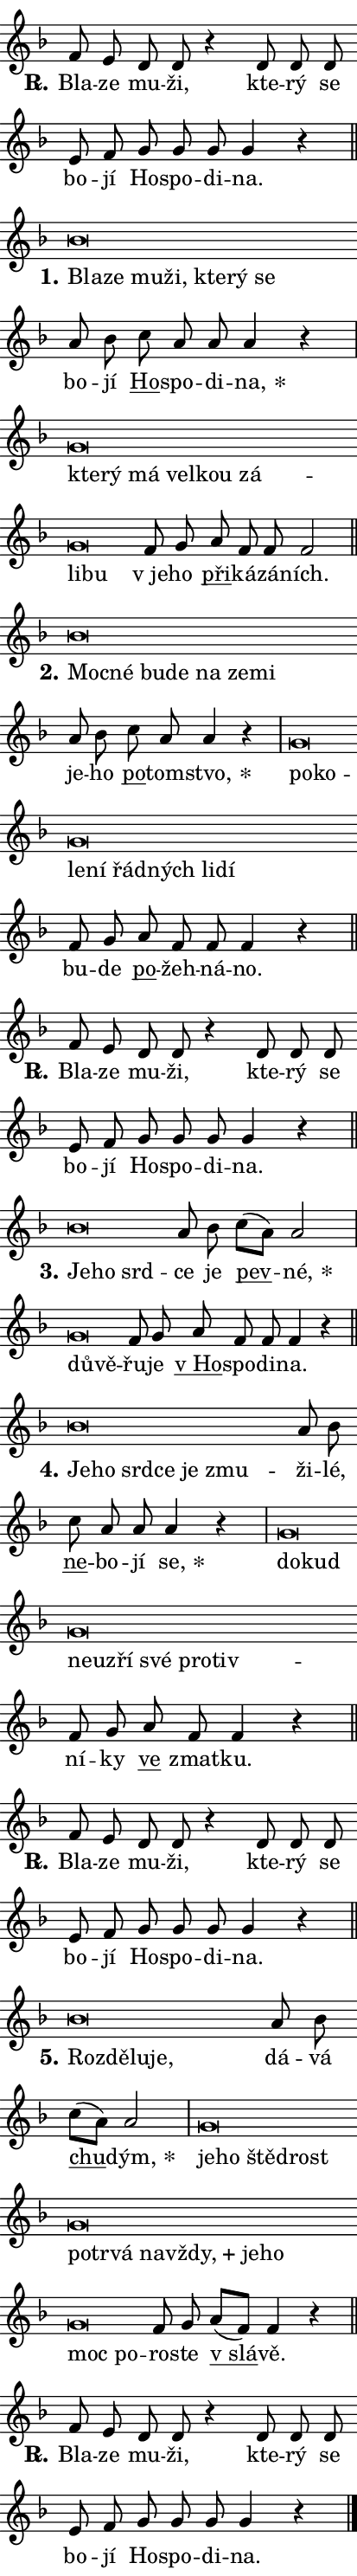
\version "2.22.1"
\header { tagline = "" }
\paper {
  indent = 0\cm
  top-margin = 0\cm
  right-margin = 0\cm
  bottom-margin = 0\cm
  left-margin = 0\cm
  paper-width = 7\cm
  page-breaking = #ly:one-page-breaking
  system-system-spacing.basic-distance = #11
  score-system-spacing.basic-distance = #11
  ragged-last = ##f
}


%% Author: Thomas Morley
%% https://lists.gnu.org/archive/html/lilypond-user/2020-05/msg00002.html
#(define (line-position grob)
"Returns position of @var[grob} in current system:
   @code{'start}, if at first time-step
   @code{'end}, if at last time-step
   @code{'middle} otherwise
"
  (let* ((col (ly:item-get-column grob))
         (ln (ly:grob-object col 'left-neighbor))
         (rn (ly:grob-object col 'right-neighbor))
         (col-to-check-left (if (ly:grob? ln) ln col))
         (col-to-check-right (if (ly:grob? rn) rn col))
         (break-dir-left
           (and
             (ly:grob-property col-to-check-left 'non-musical #f)
             (ly:item-break-dir col-to-check-left)))
         (break-dir-right
           (and
             (ly:grob-property col-to-check-right 'non-musical #f)
             (ly:item-break-dir col-to-check-right))))
        (cond ((eqv? 1 break-dir-left) 'start)
              ((eqv? -1 break-dir-right) 'end)
              (else 'middle))))

#(define (tranparent-at-line-position vctor)
  (lambda (grob)
  "Relying on @code{line-position} select the relevant enry from @var{vctor}.
Used to determine transparency,"
    (case (line-position grob)
      ((end) (not (vector-ref vctor 0)))
      ((middle) (not (vector-ref vctor 1)))
      ((start) (not (vector-ref vctor 2))))))

noteHeadBreakVisibility =
#(define-music-function (break-visibility)(vector?)
"Makes @code{NoteHead}s transparent relying on @var{break-visibility}"
#{
  \override NoteHead.transparent =
    #(tranparent-at-line-position break-visibility)
#})

#(define delete-ledgers-for-transparent-note-heads
  (lambda (grob)
    "Reads whether a @code{NoteHead} is transparent.
If so this @code{NoteHead} is removed from @code{'note-heads} from
@var{grob}, which is supposed to be @code{LedgerLineSpanner}.
As a result ledgers are not printed for this @code{NoteHead}"
    (let* ((nhds-array (ly:grob-object grob 'note-heads))
           (nhds-list
             (if (ly:grob-array? nhds-array)
                 (ly:grob-array->list nhds-array)
                 '()))
           ;; Relies on the transparent-property being done before
           ;; Staff.LedgerLineSpanner.after-line-breaking is executed.
           ;; This is fragile ...
           (to-keep
             (remove
               (lambda (nhd)
                 (ly:grob-property nhd 'transparent #f))
               nhds-list)))
      ;; TODO find a better method to iterate over grob-arrays, similiar
      ;; to filter/remove etc for lists
      ;; For now rebuilt from scratch
      (set! (ly:grob-object grob 'note-heads)  '())
      (for-each
        (lambda (nhd)
          (ly:pointer-group-interface::add-grob grob 'note-heads nhd))
        to-keep))))

hideNotes = {
  \noteHeadBreakVisibility #begin-of-line-visible
}
unHideNotes = {
  \noteHeadBreakVisibility #all-visible
}

% work-around for resetting accidentals
% https://lilypond.org/doc/v2.23/Documentation/notation/displaying-rhythms#unmetered-music
cadenzaMeasure = {
  \cadenzaOff
  \partial 1024 s1024
  \cadenzaOn
}

#(define-markup-command (accent layout props text) (markup?)
  "Underline accented syllable"
  (interpret-markup layout props
    #{\markup \override #'(offset . 4.3) \underline { #text }#}))

responsum = \markup \concat {
  "R" \hspace #-1.05 \path #0.1 #'((moveto 0 0.07) (lineto 0.9 0.8)) \hspace #0.05 "."
}

\layout {
    \context {
        \Staff
        \remove "Time_signature_engraver"
        \override LedgerLineSpanner.after-line-breaking = #delete-ledgers-for-transparent-note-heads
    }
    \context {
        \Voice {
            \override NoteHead.output-attributes = #'((class . "notehead"))
            \override Hairpin.height = #0.55
        }
    }
    \context {
        \Lyrics {
            \override StanzaNumber.output-attributes = #'((class . "stanzanumber"))
            \override LyricSpace.minimum-distance = #0.9
            \override LyricText.font-name = #"TeX Gyre Schola"
            \override LyricText.font-size = 1
            \override StanzaNumber.font-name = #"TeX Gyre Schola Bold"
            \override StanzaNumber.font-size = 1
        }
    }
}

% magnetic-lyrics.ily
%
%   written by
%     Jean Abou Samra <jean@abou-samra.fr>
%     Werner Lemberg <wl@gnu.org>
%
%   adapted by
%     Jiri Hon <jiri.hon@gmail.com>
%
% Version 2022-Apr-15

% https://www.mail-archive.com/lilypond-user@gnu.org/msg149350.html

#(define (Left_hyphen_pointer_engraver context)
   "Collect syllable-hyphen-syllable occurrences in lyrics and store
them in properties.  This engraver only looks to the left.  For
example, if the lyrics input is @code{foo -- bar}, it does the
following.

@itemize @bullet
@item
Set the @code{text} property of the @code{LyricHyphen} grob between
@q{foo} and @q{bar} to @code{foo}.

@item
Set the @code{left-hyphen} property of the @code{LyricText} grob with
text @q{foo} to the @code{LyricHyphen} grob between @q{foo} and
@q{bar}.
@end itemize

Use this auxiliary engraver in combination with the
@code{lyric-@/text::@/apply-@/magnetic-@/offset!} hook."
   (let ((hyphen #f)
         (text #f))
     (make-engraver
      (acknowledgers
       ((lyric-syllable-interface engraver grob source-engraver)
        (set! text grob)))
      (end-acknowledgers
       ((lyric-hyphen-interface engraver grob source-engraver)
        ;(when (not (grob::has-interface grob 'lyric-space-interface))
          (set! hyphen grob)));)
      ((stop-translation-timestep engraver)
       (when (and text hyphen)
         (ly:grob-set-object! text 'left-hyphen hyphen))
       (set! text #f)
       (set! hyphen #f)))))

#(define (lyric-text::apply-magnetic-offset! grob)
   "If the space between two syllables is less than the value in
property @code{LyricText@/.details@/.squash-threshold}, move the right
syllable to the left so that it gets concatenated with the left
syllable.

Use this function as a hook for
@code{LyricText@/.after-@/line-@/breaking} if the
@code{Left_@/hyphen_@/pointer_@/engraver} is active."
   (let ((hyphen (ly:grob-object grob 'left-hyphen #f)))
     (when hyphen
       (let ((left-text (ly:spanner-bound hyphen LEFT)))
         (when (grob::has-interface left-text 'lyric-syllable-interface)
           (let* ((common (ly:grob-common-refpoint grob left-text X))
                  (this-x-ext (ly:grob-extent grob common X))
                  (left-x-ext
                   (begin
                     ;; Trigger magnetism for left-text.
                     (ly:grob-property left-text 'after-line-breaking)
                     (ly:grob-extent left-text common X)))
                  ;; `delta` is the gap width between two syllables.
                  (delta (- (interval-start this-x-ext)
                            (interval-end left-x-ext)))
                  (details (ly:grob-property grob 'details))
                  (threshold (assoc-get 'squash-threshold details 0.2)))
             (when (< delta threshold)
               (let* (;; We have to manipulate the input text so that
                      ;; ligatures crossing syllable boundaries are not
                      ;; disabled.  For languages based on the Latin
                      ;; script this is essentially a beautification.
                      ;; However, for non-Western scripts it can be a
                      ;; necessity.
                      (lt (ly:grob-property left-text 'text))
                      (rt (ly:grob-property grob 'text))
                      (is-space (grob::has-interface hyphen 'lyric-space-interface))
                      (space (if is-space " " ""))
                      (space-markup (grob-interpret-markup grob " "))
                      (space-size (interval-length (ly:stencil-extent space-markup X)))
                      (extra-delta (if is-space space-size 0))
                      ;; Append new syllable.
                      (ltrt-space (if (and (string? lt) (string? rt))
                                (string-append lt space rt)
                                (make-concat-markup (list lt space rt))))
                      ;; Right-align `ltrt` to the right side.
                      (ltrt-space-markup (grob-interpret-markup
                               grob
                               (make-translate-markup
                                (cons (interval-length this-x-ext) 0)
                                (make-right-align-markup ltrt-space)))))
                 (begin
                   ;; Don't print `left-text`.
                   (ly:grob-set-property! left-text 'stencil #f)
                   ;; Set text and stencil (which holds all collected
                   ;; syllables so far) and shift it to the left.
                   (ly:grob-set-property! grob 'text ltrt-space)
                   (ly:grob-set-property! grob 'stencil ltrt-space-markup)
                   (ly:grob-translate-axis! grob (- (- delta extra-delta)) X))))))))))


#(define (lyric-hyphen::displace-bounds-first grob)
   ;; Make very sure this callback isn't triggered too early.
   (let ((left (ly:spanner-bound grob LEFT))
         (right (ly:spanner-bound grob RIGHT)))
     (ly:grob-property left 'after-line-breaking)
     (ly:grob-property right 'after-line-breaking)
     (ly:lyric-hyphen::print grob)))

squashThreshold = #0.4

\layout {
  \context {
    \Lyrics
    \consists #Left_hyphen_pointer_engraver
    \override LyricText.after-line-breaking =
      #lyric-text::apply-magnetic-offset!
    \override LyricHyphen.stencil = #lyric-hyphen::displace-bounds-first
    \override LyricText.details.squash-threshold = \squashThreshold
    \override LyricHyphen.minimum-distance = 0
    \override LyricHyphen.minimum-length = \squashThreshold
  }
}

squash = \override LyricText.details.squash-threshold = 9999
unSquash = \override LyricText.details.squash-threshold = \squashThreshold

left = \override LyricText.self-alignment-X = #LEFT
unLeft = \revert LyricText.self-alignment-X

starOffset = #(lambda (grob) 
                (let ((x_offset (ly:self-alignment-interface::aligned-on-x-parent grob)))
                  (if (= x_offset 0) 0 (+ x_offset 1.2))))

star = #(define-music-function (syllable)(string?)
"Append star separator at the end of a syllable"
#{
  \once \override LyricText.X-offset = #starOffset
  \lyricmode { \markup {
    #syllable
    \override #'((font-name . "TeX Gyre Schola Bold")) \hspace #0.2 \lower #0.65 \larger "*"
  } }
#})

starAccent = #(define-music-function (syllable)(string?)
"Append star separator at the end of a syllable and make accent"
#{
  \once \override LyricText.X-offset = #starOffset
  \lyricmode { \markup {
    \accent #syllable
    \override #'((font-name . "TeX Gyre Schola Bold")) \hspace #0.2 \lower #0.65 \larger "*"
  } }
#})

breath = #(define-music-function (syllable)(string?)
"Append breathing indicator at the end of a syllable"
#{
  \lyricmode { \markup { #syllable "+" } }
#})

optionalBreath = #(define-music-function (syllable)(string?)
"Append optional breathing indicator at the end of a syllable"
#{
  \lyricmode { \markup { #syllable "(+)" } }
#})


\score {
    <<
        \new Voice = "melody" { \cadenzaOn \key f \major \relative { f'8 e d d r4 \bar "" d8 d d \bar "" e f \bar "" g g g g4 r \cadenzaMeasure \bar "||" \break }
\relative { bes'\breve*1/16 \hideNotes \breve*1/16 \bar "" \breve*1/16 \bar "" \breve*1/16 \bar "" \breve*1/16 \bar "" \breve*1/16 \breve*1/16 \bar "" \unHideNotes a8 bes \bar "" c a a a4 r \cadenzaMeasure \bar "|" g\breve*1/16 \hideNotes \breve*1/16 \bar "" \breve*1/16 \bar "" \breve*1/16 \bar "" \breve*1/16 \bar "" \breve*1/16 \bar "" \breve*1/16 \breve*1/16 \bar "" \unHideNotes f8 g \bar "" a f f f2 \cadenzaMeasure \bar "||" \break }
\relative { bes'\breve*1/16 \hideNotes \breve*1/16 \bar "" \breve*1/16 \bar "" \breve*1/16 \bar "" \breve*1/16 \bar "" \breve*1/16 \breve*1/16 \bar "" \unHideNotes a8 bes \bar "" c a a4 r \cadenzaMeasure \bar "|" g\breve*1/16 \hideNotes \breve*1/16 \bar "" \breve*1/16 \bar "" \breve*1/16 \bar "" \breve*1/16 \bar "" \breve*1/16 \bar "" \breve*1/16 \breve*1/16 \bar "" \unHideNotes f8 g \bar "" a f f f4 r \cadenzaMeasure \bar "||" \break }
\relative { f'8 e d d r4 \bar "" d8 d d \bar "" e f \bar "" g g g g4 r \cadenzaMeasure \bar "||" \break }
\relative { bes'\breve*1/16 \hideNotes \breve*1/16 \breve*1/16 \bar "" \unHideNotes a8 bes \bar "" c[( a)] a2 \cadenzaMeasure \bar "|" g\breve*1/16 \hideNotes \breve*1/16 \bar "" \unHideNotes f8 g \bar "" a f f f4 r \cadenzaMeasure \bar "||" \break }
\relative { bes'\breve*1/16 \hideNotes \breve*1/16 \bar "" \breve*1/16 \bar "" \breve*1/16 \bar "" \breve*1/16 \breve*1/16 \bar "" \unHideNotes a8 bes \bar "" c a a a4 r \cadenzaMeasure \bar "|" g\breve*1/16 \hideNotes \breve*1/16 \bar "" \breve*1/16 \bar "" \breve*1/16 \bar "" \breve*1/16 \bar "" \breve*1/16 \bar "" \breve*1/16 \breve*1/16 \bar "" \unHideNotes f8 g \bar "" a f f4 r \cadenzaMeasure \bar "||" \break }
\relative { f'8 e d d r4 \bar "" d8 d d \bar "" e f \bar "" g g g g4 r \cadenzaMeasure \bar "||" \break }
\relative { bes'\breve*1/16 \hideNotes \breve*1/16 \bar "" \breve*1/16 \breve*1/16 \bar "" \unHideNotes a8 bes \bar "" c[( a)] a2 \cadenzaMeasure \bar "|" g\breve*1/16 \hideNotes \breve*1/16 \bar "" \breve*1/16 \bar "" \breve*1/16 \bar "" \breve*1/16 \bar "" \breve*1/16 \bar "" \breve*1/16 \bar "" \breve*1/16 \bar "" \breve*1/16 \bar "" \breve*1/16 \bar "" \breve*1/16 \bar "" \breve*1/16 \breve*1/16 \bar "" \unHideNotes f8 g \bar "" a[( f)] f4 r \cadenzaMeasure \bar "||" \break }
\relative { f'8 e d d r4 \bar "" d8 d d \bar "" e f \bar "" g g g g4 r \cadenzaMeasure \bar "||" \break } \bar "|." }
        \new Lyrics \lyricsto "melody" { \lyricmode { \set stanza = \responsum
Bla -- ze mu -- ži, kte -- rý se bo -- jí Ho -- spo -- di -- na.
\set stanza = "1."
\left Bla -- \squash ze mu -- ži, kte -- rý se \unLeft \unSquash bo -- jí \markup \accent Ho -- spo -- di -- \star na, \left kte -- \squash rý má vel -- kou zá -- li -- bu \unLeft \unSquash "v je" -- ho \markup \accent při -- ká -- zá -- ních.
\set stanza = "2."
\left Moc -- \squash né bu -- de na ze -- mi \unLeft \unSquash je -- ho \markup \accent po -- tom -- \star stvo, \left po -- \squash ko -- le -- ní řád -- ných li -- dí \unLeft \unSquash bu -- de \markup \accent po -- žeh -- ná -- no.
\set stanza = \responsum
Bla -- ze mu -- ži, kte -- rý se bo -- jí Ho -- spo -- di -- na.
\set stanza = "3."
\left Je -- \squash ho srd -- \unLeft \unSquash ce je \markup \accent pev -- \star né, \left dů -- \squash vě -- \unLeft \unSquash řu -- je \markup \accent "v Ho" -- spo -- di -- na.
\set stanza = "4."
\left Je -- \squash ho srd -- ce je zmu -- \unLeft \unSquash ži -- lé, \markup \accent ne -- bo -- jí \star se, \left do -- \squash kud ne -- u -- zří své pro -- tiv -- \unLeft \unSquash ní -- ky \markup \accent ve zmat -- ku.
\set stanza = \responsum
Bla -- ze mu -- ži, kte -- rý se bo -- jí Ho -- spo -- di -- na.
\set stanza = "5."
\left Roz -- \squash dě -- lu -- je, \unLeft \unSquash dá -- vá \markup \accent chu -- \star dým, \left je -- \squash ho ště -- drost po -- tr -- vá na -- \breath "vždy," je -- ho moc po -- \unLeft \unSquash ro -- ste \markup \accent "v slá" -- vě.
\set stanza = \responsum
Bla -- ze mu -- ži, kte -- rý se bo -- jí Ho -- spo -- di -- na. } }
    >>
    \layout {}
}
